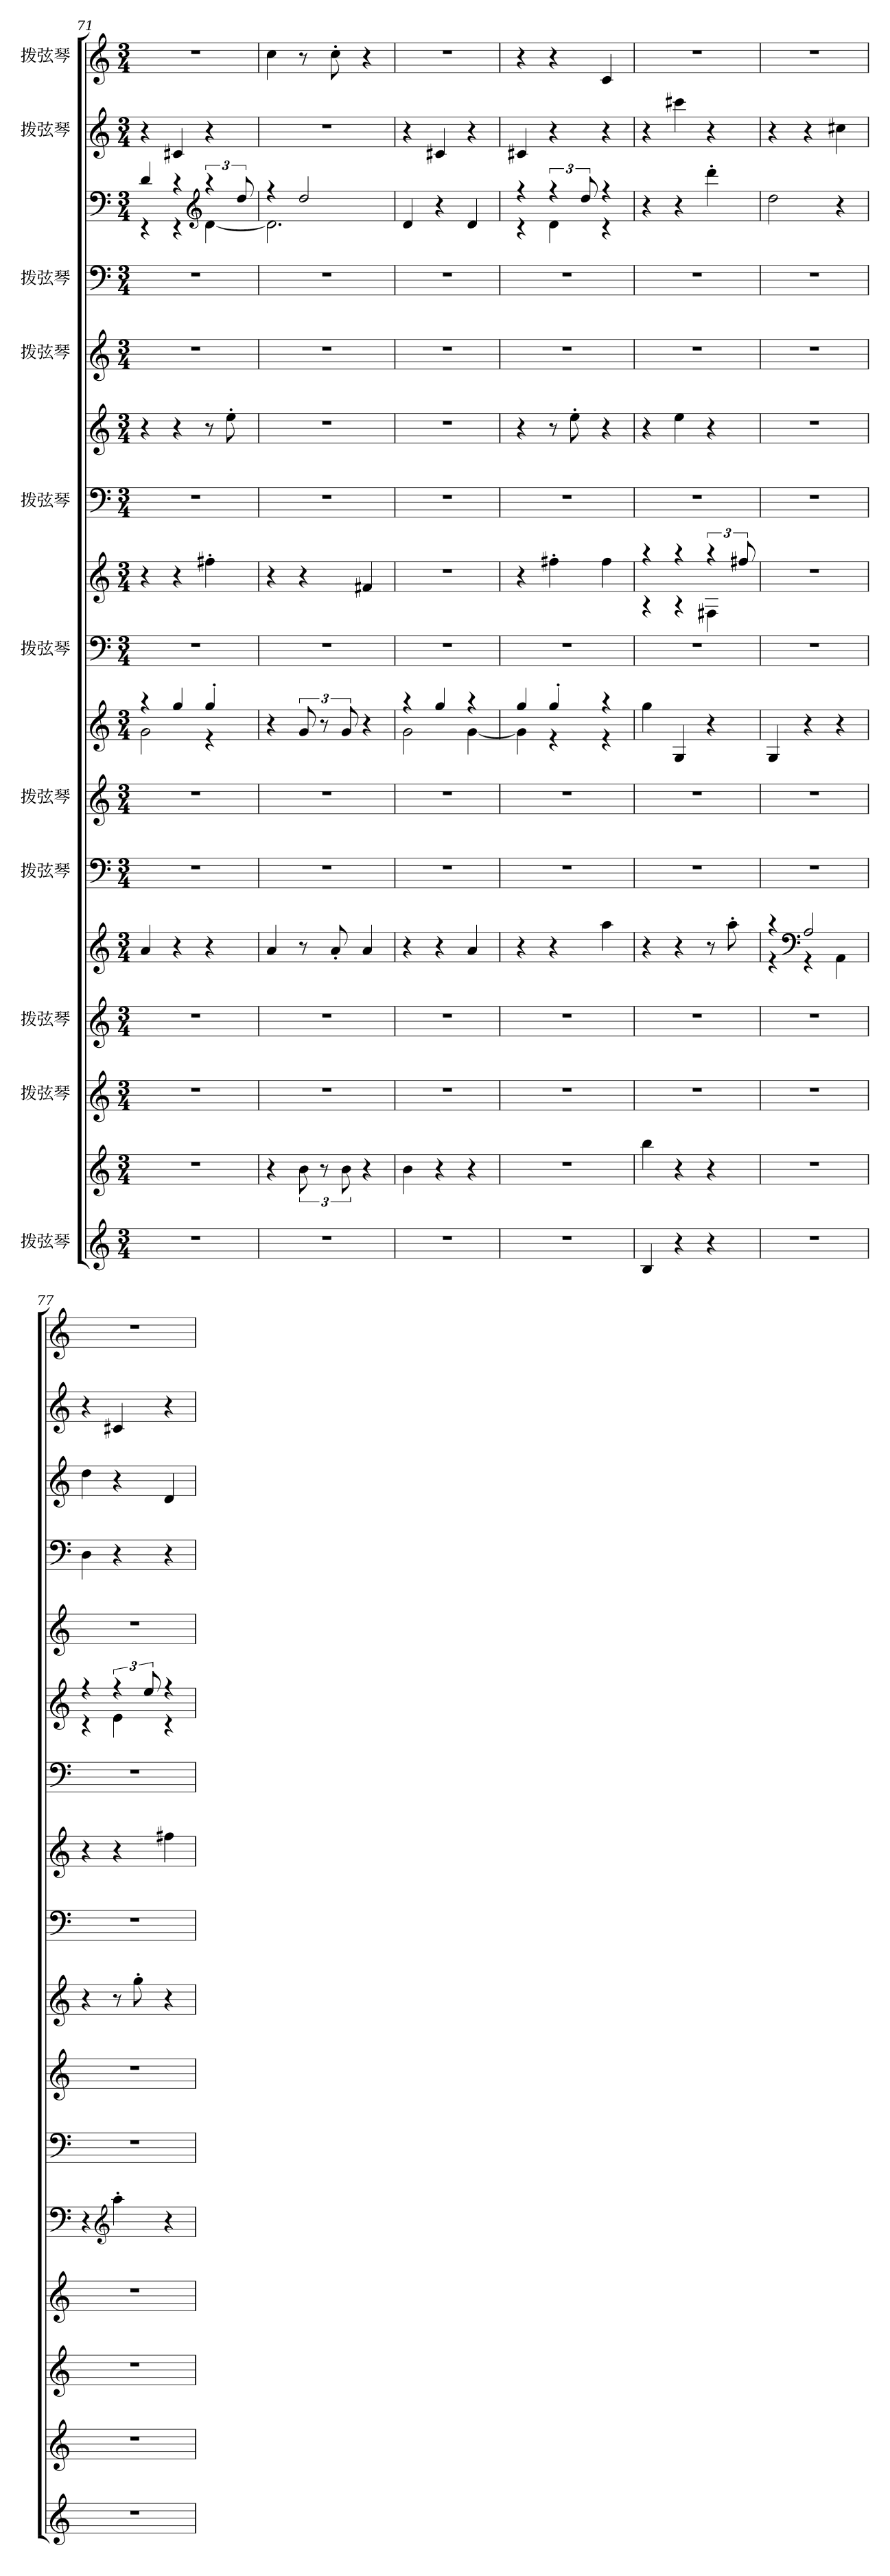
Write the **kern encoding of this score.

**kern	**kern	**kern	**kern	**kern	**kern	**kern	**kern	**kern	**kern	**kern	**kern	**kern	**kern	**kern	**kern	**kern
*part11	*part11	*part10	*part9	*part9	*part8	*part7	*part7	*part6	*part6	*part5	*part5	*part4	*part3	*part3	*part2	*part1
*staff17	*staff16	*staff15	*staff14	*staff13	*staff12	*staff11	*staff10	*staff9	*staff8	*staff7	*staff6	*staff5	*staff4	*staff3	*staff2	*staff1
*I"拨弦琴	*	*I"拨弦琴	*I"拨弦琴	*	*I"拨弦琴	*I"拨弦琴	*	*I"拨弦琴	*	*I"拨弦琴	*	*I"拨弦琴	*I"拨弦琴	*	*I"拨弦琴	*I"拨弦琴
*clefG2	*clefG2	*clefG2	*clefG2	*clefG2	*clefF4	*clefG2	*clefG2	*clefF4	*clefG2	*clefF4	*clefG2	*clefG2	*clefF4	*clefF4	*clefG2	*clefG2
*k[]	*k[]	*k[]	*k[]	*k[]	*k[]	*k[]	*k[]	*k[]	*k[]	*k[]	*k[]	*k[]	*k[]	*k[]	*k[]	*k[]
*M3/4	*M3/4	*M3/4	*M3/4	*M3/4	*M3/4	*M3/4	*M3/4	*M3/4	*M3/4	*M3/4	*M3/4	*M3/4	*M3/4	*M3/4	*M3/4	*M3/4
=71	=71	=71	=71	=71	=71	=71	=71	=71	=71	=71	=71	=71	=71	=71	=71	=71
*	*	*	*	*	*	*	*^	*	*	*	*	*	*	*^	*	*
2.r	2.r	2.r	2.r	4a/	2.r	2.r	4r	2g\	2.r	4r	2.r	4r	2.r	2.r	4d/	4r	4r	2.r
.	.	.	.	4r	.	.	4gg/	.	.	4r	.	4r	.	.	4r	4r	4c#X/	.
*	*	*	*	*	*	*	*	*	*	*	*	*	*	*	*clefG2	*	*	*
.	.	.	.	4r	.	.	4gg'/	4r	.	4ff#X'\	.	8r	.	.	6r	[4d\	4r	.
.	.	.	.	.	.	.	.	.	.	.	.	8ee'\	.	.	.	.	.	.
.	.	.	.	.	.	.	.	.	.	.	.	.	.	.	12dd/	.	.	.
*	*	*	*	*	*	*	*v	*v	*	*	*	*	*	*	*	*	*	*
=72	=72	=72	=72	=72	=72	=72	=72	=72	=72	=72	=72	=72	=72	=72	=72	=72	=72
2.r	4r	2.r	2.r	4a/	2.r	2.r	4r	2.r	4r	2.r	2.r	2.r	2.r	4r	2.d\]	2.r	4cc\
.	12b\	.	.	8r	.	.	12g/	.	4r	.	.	.	.	2dd/	.	.	8r
.	12r	.	.	.	.	.	12r	.	.	.	.	.	.	.	.	.	.
.	.	.	.	8a'/	.	.	.	.	.	.	.	.	.	.	.	.	8cc'\
.	12b\	.	.	.	.	.	12g/	.	.	.	.	.	.	.	.	.	.
.	4r	.	.	4a/	.	.	4r	.	4f#X/	.	.	.	.	.	.	.	4r
*	*	*	*	*	*	*	*	*	*	*	*	*	*	*v	*v	*	*
=73	=73	=73	=73	=73	=73	=73	=73	=73	=73	=73	=73	=73	=73	=73	=73	=73
*	*	*	*	*	*	*	*^	*	*	*	*	*	*	*	*	*
2.r	4b\	2.r	2.r	4r	2.r	2.r	4r	2g\	2.r	2.r	2.r	2.r	2.r	2.r	4d/	4r	2.r
.	4r	.	.	4r	.	.	4gg/	.	.	.	.	.	.	.	4r	4c#X/	.
.	4r	.	.	4a/	.	.	4r	[4g\	.	.	.	.	.	.	4d/	4r	.
=74	=74	=74	=74	=74	=74	=74	=74	=74	=74	=74	=74	=74	=74	=74	=74	=74	=74
*	*	*	*	*	*	*	*	*	*	*	*	*	*	*	*^	*	*
2.r	2.r	2.r	2.r	4r	2.r	2.r	4gg/	4g\]	2.r	4r	2.r	4r	2.r	2.r	4r	4r	4c#X/	4r
.	.	.	.	4r	.	.	4gg'/	4r	.	4ff#X'\	.	8r	.	.	6r	4d\	4r	4r
.	.	.	.	.	.	.	.	.	.	.	.	8ee'\	.	.	.	.	.	.
.	.	.	.	.	.	.	.	.	.	.	.	.	.	.	12dd/	.	.	.
.	.	.	.	4aa\	.	.	4r	4r	.	4ff#\	.	4r	.	.	4r	4r	4r	4c/
*	*	*	*	*	*	*	*v	*v	*	*	*	*	*	*	*v	*v	*	*
!!LO:PB:g=z
=75	=75	=75	=75	=75	=75	=75	=75	=75	=75	=75	=75	=75	=75	=75	=75	=75
*	*	*	*	*	*	*	*	*	*^	*	*	*	*	*	*	*
4B/	4bb\	2.r	2.r	4r	2.r	2.r	4gg\	2.r	4r	4r	2.r	4r	2.r	2.r	4r	4r	2.r
4r	4r	.	.	4r	.	.	4G/	.	4r	4r	.	4ee\	.	.	4r	4ccc#X\	.
4r	4r	.	.	8r	.	.	4r	.	6r	4F#X\	.	4r	.	.	4ddd'\	4r	.
.	.	.	.	8aa'\	.	.	.	.	.	.	.	.	.	.	.	.	.
.	.	.	.	.	.	.	.	.	12ff#X/	.	.	.	.	.	.	.	.
*	*	*	*	*	*	*	*	*	*v	*v	*	*	*	*	*	*	*
=76	=76	=76	=76	=76	=76	=76	=76	=76	=76	=76	=76	=76	=76	=76	=76	=76
*	*	*	*	*^	*	*	*	*	*	*	*	*	*	*	*	*
2.r	2.r	2.r	2.r	4r	4r	2.r	2.r	4G/	2.r	2.r	2.r	2.r	2.r	2.r	2dd\	4r	2.r
*	*	*	*	*clefF4	*	*	*	*	*	*	*	*	*	*	*	*	*
.	.	.	.	2A/	4r	.	.	4r	.	.	.	.	.	.	.	4r	.
.	.	.	.	.	4AA\	.	.	4r	.	.	.	.	.	.	4r	4cc#X\	.
*	*	*	*	*v	*v	*	*	*	*	*	*	*	*	*	*	*	*
=77	=77	=77	=77	=77	=77	=77	=77	=77	=77	=77	=77	=77	=77	=77	=77	=77
*	*	*	*	*	*	*	*	*	*	*	*^	*	*	*	*	*
2.r	2.r	2.r	2.r	4r	2.r	2.r	4r	2.r	4r	2.r	4r	4r	2.r	4D\	4dd\	4r	2.r
*	*	*	*	*clefG2	*	*	*	*	*	*	*	*	*	*	*	*	*
.	.	.	.	4aa'\	.	.	8r	.	4r	.	6r	4e\	.	4r	4r	4c#X/	.
.	.	.	.	.	.	.	8gg'\	.	.	.	.	.	.	.	.	.	.
.	.	.	.	.	.	.	.	.	.	.	12ee/	.	.	.	.	.	.
.	.	.	.	4r	.	.	4r	.	4ff#X\	.	4r	4r	.	4r	4d/	4r	.
*	*	*	*	*	*	*	*	*	*	*	*v	*v	*	*	*	*	*
=	=	=	=	=	=	=	=	=	=	=	=	=	=	=	=	=
*-	*-	*-	*-	*-	*-	*-	*-	*-	*-	*-	*-	*-	*-	*-	*-	*-
